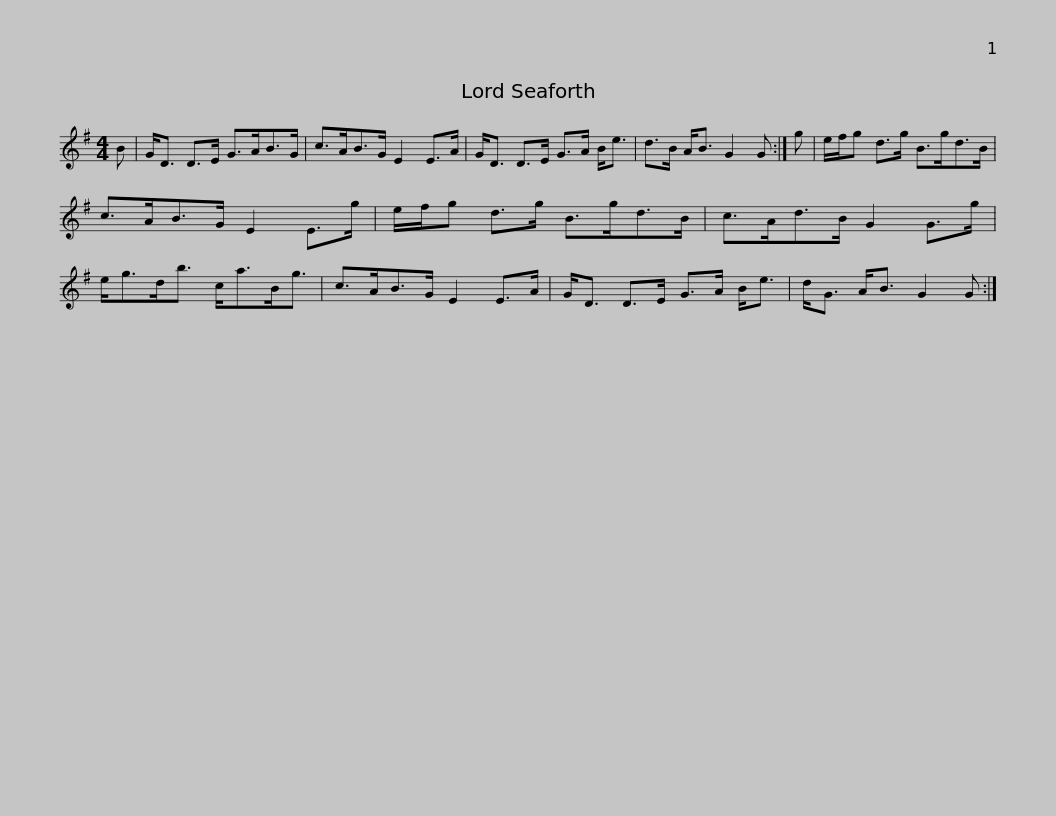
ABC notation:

X:1
L:1/8
M:4/4
I:linebreak $
K:G
V:1 treble
V:1
 B | G<D D>E G>AB>G | c>AB>G E2 E>A | G<D D>E G>A B<e | d>B A<B G2 G :| %5
 g |$ e/f/g d>g B>gd>B | c>AB>G E2 E>g | e/f/g d>g B>gd>B | c>Ad>B G2 G>g | %10
 e<gd<b c<aB<g |$ c>AB>G E2 E>A | G<D D>E G>A B<e | d<G A<B G2 G :| %14
